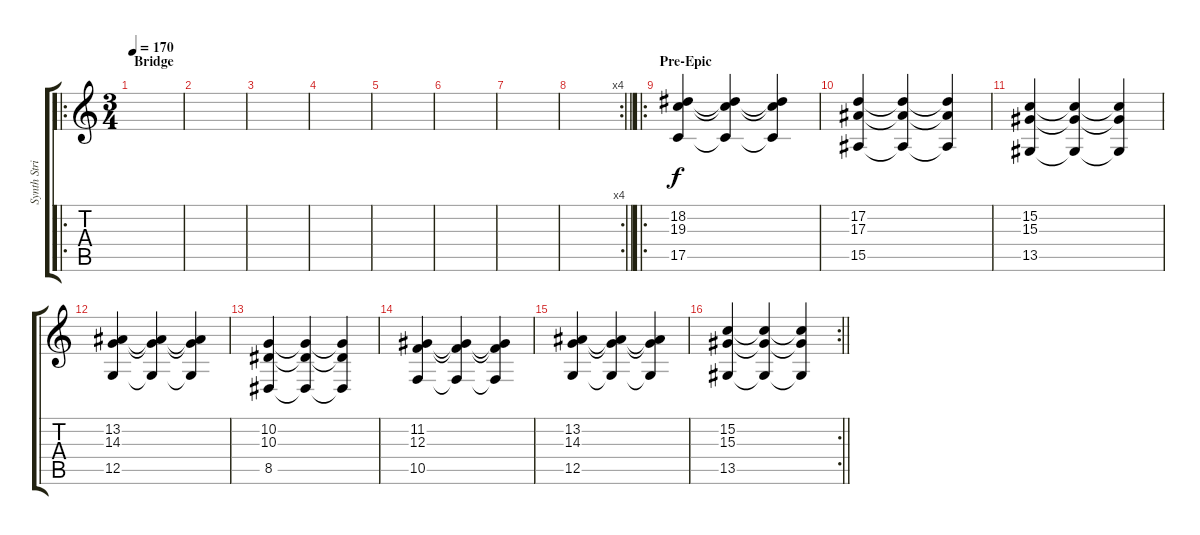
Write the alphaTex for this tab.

\track ("Synth Strings" "Synth Stri") {instrument stringensemble1}
\staff {score tabs}
\tuning (D4 A3 F3 C3 G2 C2) {hide}
\ro
\ts (3 4)
\section ("" "Bridge")
\tempo 170
\clef g2
\ks c
|
|
|
|
|
|
|
\rc 4
\barLineRight lightlight
|
\ro
\section ("" "Pre-Epic")
(18.2 19.3 17.5).4 (18.2{t} 19.3{t} 17.5{t}).4 (18.2{t} 19.3{t} 17.5{t}).4 |
(17.2 17.3 15.5).4 (17.2{t} 17.3{t} 15.5{t}).4 (17.2{t} 17.3{t} 15.5{t}).4 |
(15.2 15.3 13.5).4 (15.2{t} 15.3{t} 13.5{t}).4 (15.2{t} 15.3{t} 13.5{t}).4 |
(13.2 14.3 12.5).4 (13.2{t} 14.3{t} 12.5{t}).4 (13.2{t} 14.3{t} 12.5{t}).4 |
(10.2 10.3 8.5).4 (10.2{t} 10.3{t} 8.5{t}).4 (10.2{t} 10.3{t} 8.5{t}).4 |
(11.2 12.3 10.5).4 (11.2{t} 12.3{t} 10.5{t}).4 (11.2{t} 12.3{t} 10.5{t}).4 |
(13.2 14.3 12.5).4 (13.2{t} 14.3{t} 12.5{t}).4 (13.2{t} 14.3{t} 12.5{t}).4 |
\rc 2
\barLineRight lightlight
(15.2 15.3 13.5).4 (15.2{t} 15.3{t} 13.5{t}).4 (15.2{t} 15.3{t} 13.5{t}).4
